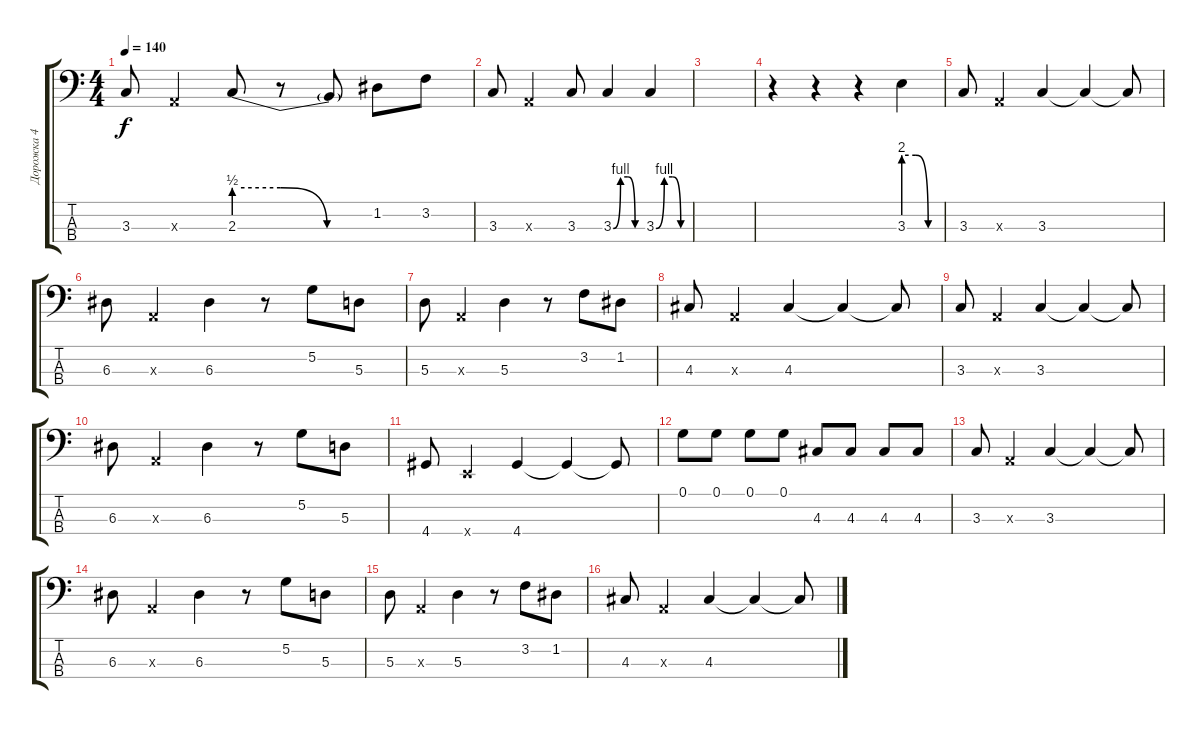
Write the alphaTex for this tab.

\track ("Дорожка 4" "Дорожка 4") {instrument fretlessbass}
\staff {score tabs}
\tuning (G2 D2 A1 E1) {hide}
\ts (4 4)
\tempo 140
\clef f4
\ks c
3.3.8{dy f} 0.3{x}.4 2.3{be (custom 0 2 20 2 40 0 60 0)}.8 r.8 2.3{t}.8 1.2.8 3.2.8 |
3.3.8 0.3{x}.4 3.3.8 3.3{be (custom 0 0 15 4 30 4 45 0 60 0)}.4 3.3{be (custom 0 0 15 4 30 4 45 0 60 0)}.4 |
|
r.4 r.4 r.4 3.3{be (custom 0 8 20 8 40 0 60 0)}.4 |
3.3.8 0.3{x}.4 3.3.4 3.3{t}.4 3.3{t}.8 |
6.3.8 0.3{x}.4 6.3.4 r.8 5.2.8 5.3.8 |
5.3.8 0.3{x}.4 5.3.4 r.8 3.2.8 1.2.8 |
4.3.8 0.3{x}.4 4.3.4 4.3{t}.4 4.3{t}.8 |
3.3.8 0.3{x}.4 3.3.4 3.3{t}.4 3.3{t}.8 |
6.3.8 0.3{x}.4 6.3.4 r.8 5.2.8 5.3.8 |
4.4.8 0.4{x}.4 4.4.4 4.4{t}.4 4.4{t}.8 |
0.1.8 0.1.8 0.1.8 0.1.8 4.3.8 4.3.8 4.3.8 4.3.8 |
3.3.8 0.3{x}.4 3.3.4 3.3{t}.4 3.3{t}.8 |
6.3.8 0.3{x}.4 6.3.4 r.8 5.2.8 5.3.8 |
5.3.8 0.3{x}.4 5.3.4 r.8 3.2.8 1.2.8 |
4.3.8 0.3{x}.4 4.3.4 4.3{t}.4 4.3{t}.8
